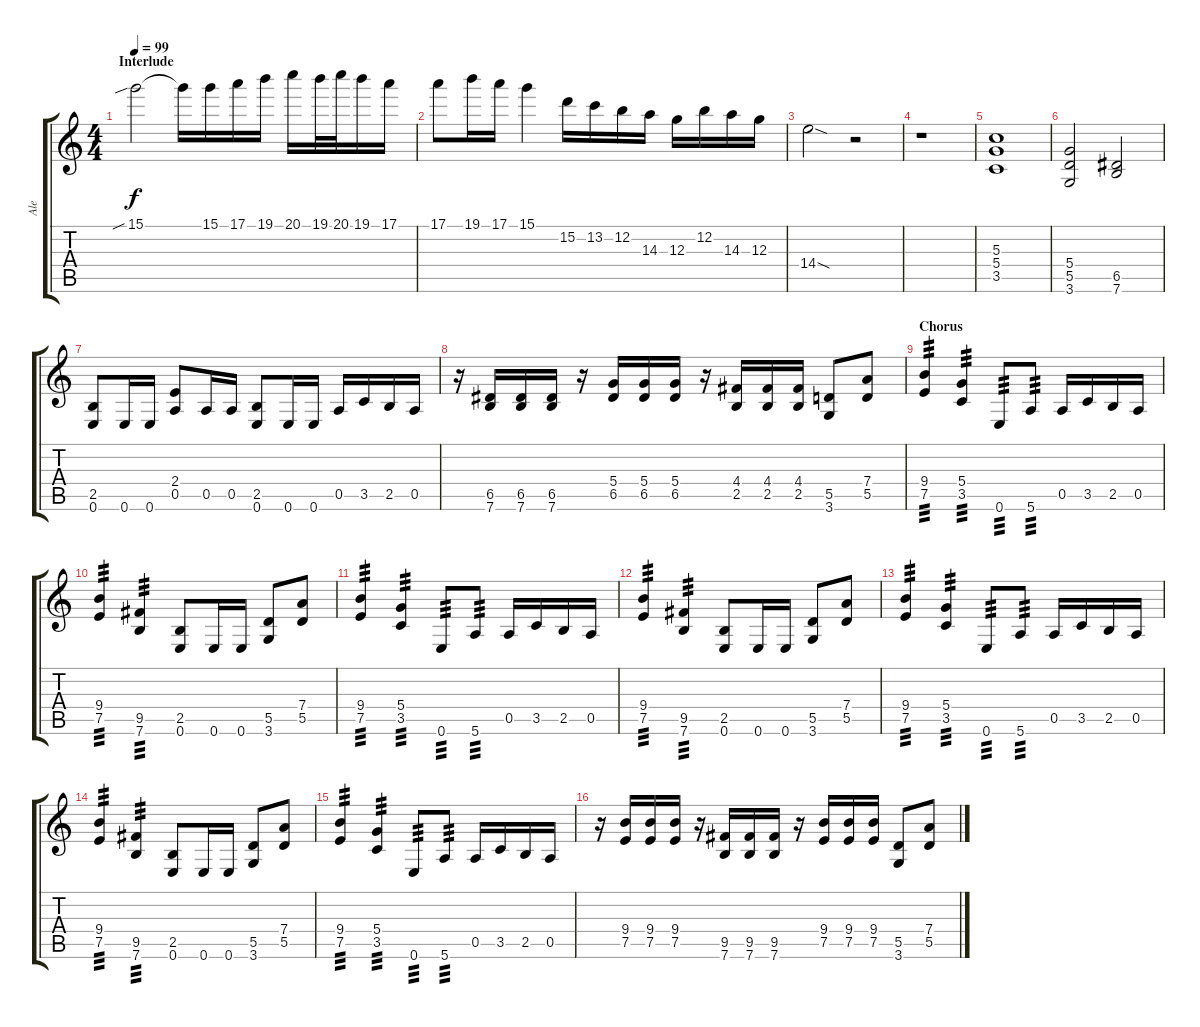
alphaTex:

\track ("Ale" "Ale") {instrument distortionguitar}
\staff {score tabs}
\tuning (E4 B3 G3 D3 A2 E2) {hide}
\ts (4 4)
\section ("" "Interlude")
\tempo 99
\clef g2
\ks c
15.1{sib}.2{dy f} 15.1{t}.16 15.1.16 17.1.16 19.1.16 20.1.16 19.1.32 20.1.32 19.1.16 17.1.16 |
17.1.8 19.1.16 17.1.16 15.1.4 15.2.16 13.2.16 12.2.16 14.3.16 12.3.16 12.2.16 14.3.16 12.3.16 |
14.4{sod}.2 r.2 |
r.1 |
(5.3 5.4 3.5).1 |
(5.4 5.5 3.6).2 (6.5 7.6).2 |
(2.5 0.6).8 0.6.16 0.6.16 (2.4 0.5).8 0.5.16 0.5.16 (2.5 0.6).8 0.6.16 0.6.16 0.5.16 3.5.16 2.5.16 0.5.16 |
r.16 (6.5 7.6).16 (6.5 7.6).16 (6.5 7.6).16 r.16 (5.4 6.5).16 (5.4 6.5).16 (5.4 6.5).16 r.16 (4.4 2.5).16 (4.4 2.5).16 (4.4 2.5).16 (5.5 3.6).8 (7.4 5.5).8 |
\section ("" "Chorus")
(9.4 7.5).4{tp 3} (5.4 3.5).4{tp 3} 0.6.8{tp 3} 5.6.8{tp 3} 0.5.16 3.5.16 2.5.16 0.5.16 |
(9.4 7.5).4{tp 3} (9.5 7.6).4{tp 3} (2.5 0.6).8 0.6.16 0.6.16 (5.5 3.6).8 (7.4 5.5).8 |
(9.4 7.5).4{tp 3} (5.4 3.5).4{tp 3} 0.6.8{tp 3} 5.6.8{tp 3} 0.5.16 3.5.16 2.5.16 0.5.16 |
(9.4 7.5).4{tp 3} (9.5 7.6).4{tp 3} (2.5 0.6).8 0.6.16 0.6.16 (5.5 3.6).8 (7.4 5.5).8 |
(9.4 7.5).4{tp 3} (5.4 3.5).4{tp 3} 0.6.8{tp 3} 5.6.8{tp 3} 0.5.16 3.5.16 2.5.16 0.5.16 |
(9.4 7.5).4{tp 3} (9.5 7.6).4{tp 3} (2.5 0.6).8 0.6.16 0.6.16 (5.5 3.6).8 (7.4 5.5).8 |
(9.4 7.5).4{tp 3} (5.4 3.5).4{tp 3} 0.6.8{tp 3} 5.6.8{tp 3} 0.5.16 3.5.16 2.5.16 0.5.16 |
r.16 (9.4 7.5).16 (9.4 7.5).16 (9.4 7.5).16 r.16 (9.5 7.6).16 (9.5 7.6).16 (9.5 7.6).16 r.16 (9.4 7.5).16 (9.4 7.5).16 (9.4 7.5).16 (5.5 3.6).8 (7.4 5.5).8
